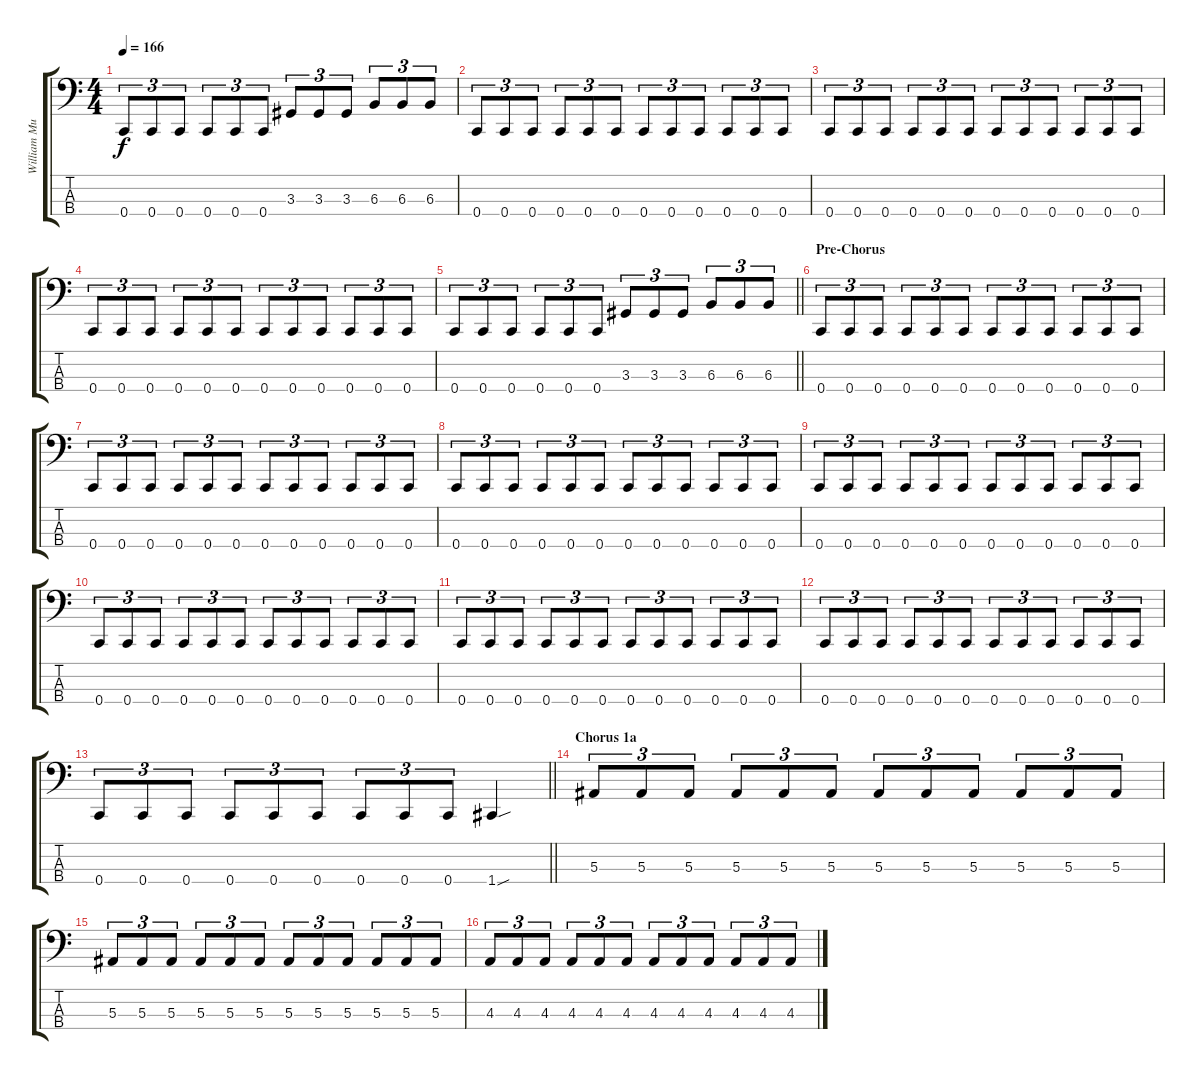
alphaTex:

\track ("William Murderface" "William Mu") {instrument electricbassfinger}
\staff {score tabs}
\tuning (Eb2 Bb1 F1 C1) {hide}
\ts (4 4)
\tempo 166
\clef f4
\ks c
0.4.8{tu (3 2) dy f} 0.4.8{tu (3 2)} 0.4.8{tu (3 2)} 0.4.8{tu (3 2)} 0.4.8{tu (3 2)} 0.4.8{tu (3 2)} 3.3.8{tu (3 2)} 3.3.8{tu (3 2)} 3.3.8{tu (3 2)} 6.3.8{tu (3 2)} 6.3.8{tu (3 2)} 6.3.8{tu (3 2)} |
0.4.8{tu (3 2)} 0.4.8{tu (3 2)} 0.4.8{tu (3 2)} 0.4.8{tu (3 2)} 0.4.8{tu (3 2)} 0.4.8{tu (3 2)} 0.4.8{tu (3 2)} 0.4.8{tu (3 2)} 0.4.8{tu (3 2)} 0.4.8{tu (3 2)} 0.4.8{tu (3 2)} 0.4.8{tu (3 2)} |
0.4.8{tu (3 2)} 0.4.8{tu (3 2)} 0.4.8{tu (3 2)} 0.4.8{tu (3 2)} 0.4.8{tu (3 2)} 0.4.8{tu (3 2)} 0.4.8{tu (3 2)} 0.4.8{tu (3 2)} 0.4.8{tu (3 2)} 0.4.8{tu (3 2)} 0.4.8{tu (3 2)} 0.4.8{tu (3 2)} |
0.4.8{tu (3 2)} 0.4.8{tu (3 2)} 0.4.8{tu (3 2)} 0.4.8{tu (3 2)} 0.4.8{tu (3 2)} 0.4.8{tu (3 2)} 0.4.8{tu (3 2)} 0.4.8{tu (3 2)} 0.4.8{tu (3 2)} 0.4.8{tu (3 2)} 0.4.8{tu (3 2)} 0.4.8{tu (3 2)} |
\barLineRight lightlight
0.4.8{tu (3 2)} 0.4.8{tu (3 2)} 0.4.8{tu (3 2)} 0.4.8{tu (3 2)} 0.4.8{tu (3 2)} 0.4.8{tu (3 2)} 3.3.8{tu (3 2)} 3.3.8{tu (3 2)} 3.3.8{tu (3 2)} 6.3.8{tu (3 2)} 6.3.8{tu (3 2)} 6.3.8{tu (3 2)} |
\section ("" "Pre-Chorus")
0.4.8{tu (3 2)} 0.4.8{tu (3 2)} 0.4.8{tu (3 2)} 0.4.8{tu (3 2)} 0.4.8{tu (3 2)} 0.4.8{tu (3 2)} 0.4.8{tu (3 2)} 0.4.8{tu (3 2)} 0.4.8{tu (3 2)} 0.4.8{tu (3 2)} 0.4.8{tu (3 2)} 0.4.8{tu (3 2)} |
0.4.8{tu (3 2)} 0.4.8{tu (3 2)} 0.4.8{tu (3 2)} 0.4.8{tu (3 2)} 0.4.8{tu (3 2)} 0.4.8{tu (3 2)} 0.4.8{tu (3 2)} 0.4.8{tu (3 2)} 0.4.8{tu (3 2)} 0.4.8{tu (3 2)} 0.4.8{tu (3 2)} 0.4.8{tu (3 2)} |
0.4.8{tu (3 2)} 0.4.8{tu (3 2)} 0.4.8{tu (3 2)} 0.4.8{tu (3 2)} 0.4.8{tu (3 2)} 0.4.8{tu (3 2)} 0.4.8{tu (3 2)} 0.4.8{tu (3 2)} 0.4.8{tu (3 2)} 0.4.8{tu (3 2)} 0.4.8{tu (3 2)} 0.4.8{tu (3 2)} |
0.4.8{tu (3 2)} 0.4.8{tu (3 2)} 0.4.8{tu (3 2)} 0.4.8{tu (3 2)} 0.4.8{tu (3 2)} 0.4.8{tu (3 2)} 0.4.8{tu (3 2)} 0.4.8{tu (3 2)} 0.4.8{tu (3 2)} 0.4.8{tu (3 2)} 0.4.8{tu (3 2)} 0.4.8{tu (3 2)} |
0.4.8{tu (3 2)} 0.4.8{tu (3 2)} 0.4.8{tu (3 2)} 0.4.8{tu (3 2)} 0.4.8{tu (3 2)} 0.4.8{tu (3 2)} 0.4.8{tu (3 2)} 0.4.8{tu (3 2)} 0.4.8{tu (3 2)} 0.4.8{tu (3 2)} 0.4.8{tu (3 2)} 0.4.8{tu (3 2)} |
0.4.8{tu (3 2)} 0.4.8{tu (3 2)} 0.4.8{tu (3 2)} 0.4.8{tu (3 2)} 0.4.8{tu (3 2)} 0.4.8{tu (3 2)} 0.4.8{tu (3 2)} 0.4.8{tu (3 2)} 0.4.8{tu (3 2)} 0.4.8{tu (3 2)} 0.4.8{tu (3 2)} 0.4.8{tu (3 2)} |
0.4.8{tu (3 2)} 0.4.8{tu (3 2)} 0.4.8{tu (3 2)} 0.4.8{tu (3 2)} 0.4.8{tu (3 2)} 0.4.8{tu (3 2)} 0.4.8{tu (3 2)} 0.4.8{tu (3 2)} 0.4.8{tu (3 2)} 0.4.8{tu (3 2)} 0.4.8{tu (3 2)} 0.4.8{tu (3 2)} |
\barLineRight lightlight
0.4.8{tu (3 2)} 0.4.8{tu (3 2)} 0.4.8{tu (3 2)} 0.4.8{tu (3 2)} 0.4.8{tu (3 2)} 0.4.8{tu (3 2)} 0.4.8{tu (3 2)} 0.4.8{tu (3 2)} 0.4.8{tu (3 2)} 1.4{sou}.4 |
\section ("" "Chorus 1a")
5.3.8{tu (3 2)} 5.3.8{tu (3 2)} 5.3.8{tu (3 2)} 5.3.8{tu (3 2)} 5.3.8{tu (3 2)} 5.3.8{tu (3 2)} 5.3.8{tu (3 2)} 5.3.8{tu (3 2)} 5.3.8{tu (3 2)} 5.3.8{tu (3 2)} 5.3.8{tu (3 2)} 5.3.8{tu (3 2)} |
5.3.8{tu (3 2)} 5.3.8{tu (3 2)} 5.3.8{tu (3 2)} 5.3.8{tu (3 2)} 5.3.8{tu (3 2)} 5.3.8{tu (3 2)} 5.3.8{tu (3 2)} 5.3.8{tu (3 2)} 5.3.8{tu (3 2)} 5.3.8{tu (3 2)} 5.3.8{tu (3 2)} 5.3.8{tu (3 2)} |
4.3.8{tu (3 2)} 4.3.8{tu (3 2)} 4.3.8{tu (3 2)} 4.3.8{tu (3 2)} 4.3.8{tu (3 2)} 4.3.8{tu (3 2)} 4.3.8{tu (3 2)} 4.3.8{tu (3 2)} 4.3.8{tu (3 2)} 4.3.8{tu (3 2)} 4.3.8{tu (3 2)} 4.3.8{tu (3 2)}
